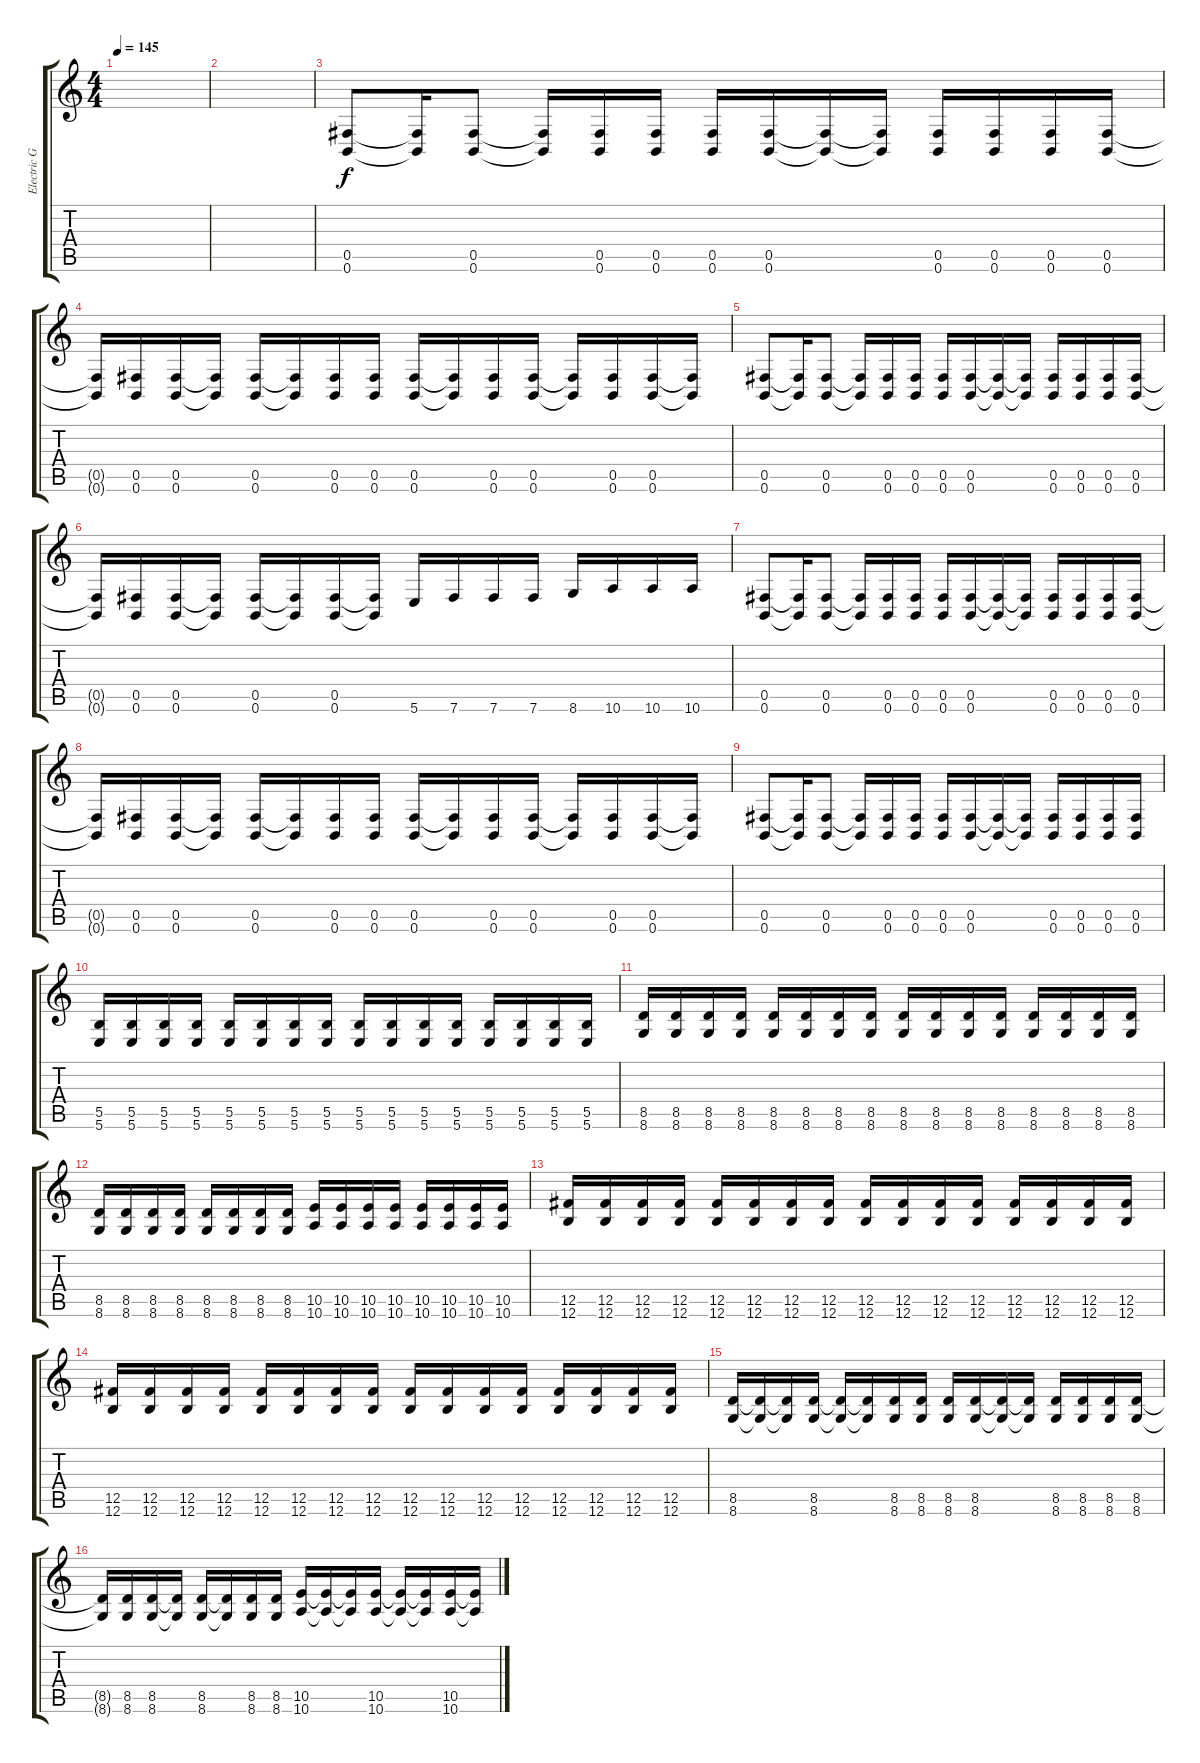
\track ("Electric Guitar" "Electric G") {instrument distortionguitar}
\staff {score tabs}
\tuning (Db4 Ab3 E3 B2 Gb2 B1) {hide}
\ts (4 4)
\tempo 145
\clef g2
\ks c
|
|
(0.5 0.6).8 (0.5{t} 0.6{t}).16 (0.5 0.6).8 (0.5{t} 0.6{t}).16 (0.5 0.6).16 (0.5 0.6).16 (0.5 0.6).16 (0.5 0.6).16 (0.5{t} 0.6{t}).16 (0.5{t} 0.6{t}).16 (0.5 0.6).16 (0.5 0.6).16 (0.5 0.6).16 (0.5 0.6).16 |
(0.5{t} 0.6{t}).16 (0.5 0.6).16 (0.5 0.6).16 (0.5{t} 0.6{t}).16 (0.5 0.6).16 (0.5{t} 0.6{t}).16 (0.5 0.6).16 (0.5 0.6).16 (0.5 0.6).16 (0.5{t} 0.6{t}).16 (0.5 0.6).16 (0.5 0.6).16 (0.5{t} 0.6{t}).16 (0.5 0.6).16 (0.5 0.6).16 (0.5{t} 0.6{t}).16 |
(0.5 0.6).8 (0.5{t} 0.6{t}).16 (0.5 0.6).8 (0.5{t} 0.6{t}).16 (0.5 0.6).16 (0.5 0.6).16 (0.5 0.6).16 (0.5 0.6).16 (0.5{t} 0.6{t}).16 (0.5{t} 0.6{t}).16 (0.5 0.6).16 (0.5 0.6).16 (0.5 0.6).16 (0.5 0.6).16 |
(0.5{t} 0.6{t}).16 (0.5 0.6).16 (0.5 0.6).16 (0.5{t} 0.6{t}).16 (0.5 0.6).16 (0.5{t} 0.6{t}).16 (0.5 0.6).16 (0.5{t} 0.6{t}).16 5.6.16 7.6.16 7.6.16 7.6.16 8.6.16 10.6.16 10.6.16 10.6.16 |
(0.5 0.6).8 (0.5{t} 0.6{t}).16 (0.5 0.6).8 (0.5{t} 0.6{t}).16 (0.5 0.6).16 (0.5 0.6).16 (0.5 0.6).16 (0.5 0.6).16 (0.5{t} 0.6{t}).16 (0.5{t} 0.6{t}).16 (0.5 0.6).16 (0.5 0.6).16 (0.5 0.6).16 (0.5 0.6).16 |
(0.5{t} 0.6{t}).16 (0.5 0.6).16 (0.5 0.6).16 (0.5{t} 0.6{t}).16 (0.5 0.6).16 (0.5{t} 0.6{t}).16 (0.5 0.6).16 (0.5 0.6).16 (0.5 0.6).16 (0.5{t} 0.6{t}).16 (0.5 0.6).16 (0.5 0.6).16 (0.5{t} 0.6{t}).16 (0.5 0.6).16 (0.5 0.6).16 (0.5{t} 0.6{t}).16 |
(0.5 0.6).8 (0.5{t} 0.6{t}).16 (0.5 0.6).8 (0.5{t} 0.6{t}).16 (0.5 0.6).16 (0.5 0.6).16 (0.5 0.6).16 (0.5 0.6).16 (0.5{t} 0.6{t}).16 (0.5{t} 0.6{t}).16 (0.5 0.6).16 (0.5 0.6).16 (0.5 0.6).16 (0.5 0.6).16 |
(5.5 5.6).16 (5.5 5.6).16 (5.5 5.6).16 (5.5 5.6).16 (5.5 5.6).16 (5.5 5.6).16 (5.5 5.6).16 (5.5 5.6).16 (5.5 5.6).16 (5.5 5.6).16 (5.5 5.6).16 (5.5 5.6).16 (5.5 5.6).16 (5.5 5.6).16 (5.5 5.6).16 (5.5 5.6).16 |
(8.5 8.6).16 (8.5 8.6).16 (8.5 8.6).16 (8.5 8.6).16 (8.5 8.6).16 (8.5 8.6).16 (8.5 8.6).16 (8.5 8.6).16 (8.5 8.6).16 (8.5 8.6).16 (8.5 8.6).16 (8.5 8.6).16 (8.5 8.6).16 (8.5 8.6).16 (8.5 8.6).16 (8.5 8.6).16 |
(8.5 8.6).16 (8.5 8.6).16 (8.5 8.6).16 (8.5 8.6).16 (8.5 8.6).16 (8.5 8.6).16 (8.5 8.6).16 (8.5 8.6).16 (10.5 10.6).16 (10.5 10.6).16 (10.5 10.6).16 (10.5 10.6).16 (10.5 10.6).16 (10.5 10.6).16 (10.5 10.6).16 (10.5 10.6).16 |
(12.5 12.6).16 (12.5 12.6).16 (12.5 12.6).16 (12.5 12.6).16 (12.5 12.6).16 (12.5 12.6).16 (12.5 12.6).16 (12.5 12.6).16 (12.5 12.6).16 (12.5 12.6).16 (12.5 12.6).16 (12.5 12.6).16 (12.5 12.6).16 (12.5 12.6).16 (12.5 12.6).16 (12.5 12.6).16 |
(12.5 12.6).16 (12.5 12.6).16 (12.5 12.6).16 (12.5 12.6).16 (12.5 12.6).16 (12.5 12.6).16 (12.5 12.6).16 (12.5 12.6).16 (12.5 12.6).16 (12.5 12.6).16 (12.5 12.6).16 (12.5 12.6).16 (12.5 12.6).16 (12.5 12.6).16 (12.5 12.6).16 (12.5 12.6).16 |
(8.5 8.6).16 (8.5{t} 8.6{t}).16 (8.5{t} 8.6{t}).16 (8.5 8.6).16 (8.5{t} 8.6{t}).16 (8.5{t} 8.6{t}).16 (8.5 8.6).16 (8.5 8.6).16 (8.5 8.6).16 (8.5 8.6).16 (8.5{t} 8.6{t}).16 (8.5{t} 8.6{t}).16 (8.5 8.6).16 (8.5 8.6).16 (8.5 8.6).16 (8.5 8.6).16 |
(8.5{t} 8.6{t}).16 (8.5 8.6).16 (8.5 8.6).16 (8.5{t} 8.6{t}).16 (8.5 8.6).16 (8.5{t} 8.6{t}).16 (8.5 8.6).16 (8.5 8.6).16 (10.5 10.6).16 (10.5{t} 10.6{t}).16 (10.5{t} 10.6{t}).16 (10.5 10.6).16 (10.5{t} 10.6{t}).16 (10.5{t} 10.6{t}).16 (10.5 10.6).16 (10.5{t} 10.6{t}).16
